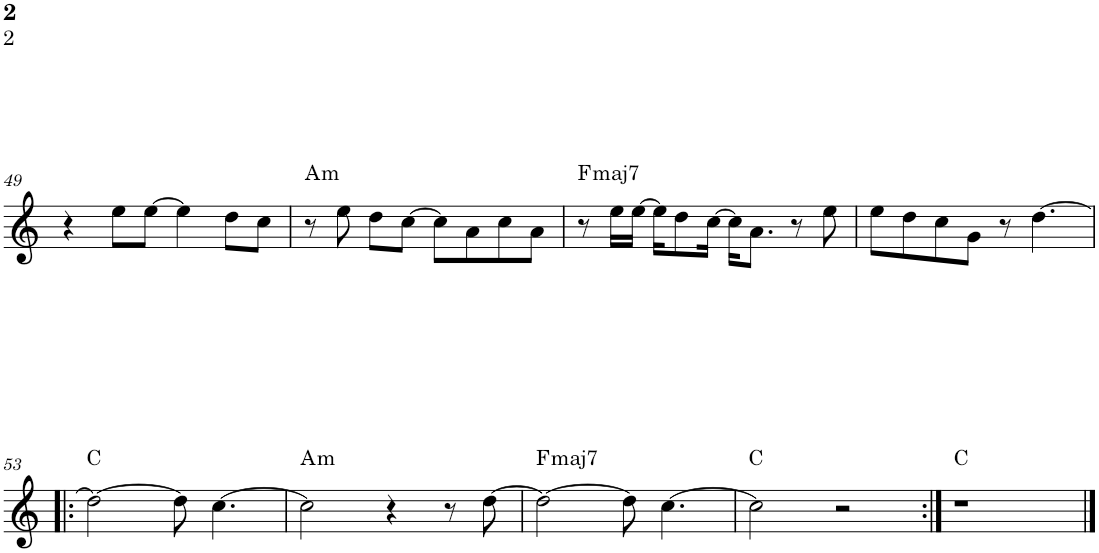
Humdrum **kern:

**kern	**harte
*part1	*part1
*staff1	*
*I"P1	*
!!LO:PB:g=z
*clefG2	*
*k[]	*
*M4/4	*
=49	=49
4r	.
8ee\L	.
[>8ee\J	.
4ee\]	.
8dd\L	.
8cc\J	.
=50	=50
!	!LO:H:kt=m
8r	A:min
8ee\	.
8dd\L	.
[>8cc\J	.
8cc\L]	.
8a\	.
8cc\	.
8a\J	.
=51	=51
!	!LO:H:kt=maj7
8r	F:maj7
16ee\LL	.
[>16ee\JJ	.
16ee\KL]	.
8dd\	.
[>16cc\Jk	.
16cc\KL]	.
8.a\J	.
8r	.
8ee\	.
=52	=52
8ee\L	.
8dd\	.
8cc\	.
8g\J	.
8r	.
[>4.dd\	.
!!LO:LB:g=z
=53!|:	=53!|:
2dd\_	C:maj
8dd\]	.
[>4.cc\	.
=54	=54
!	!LO:H:kt=m
2cc\]	A:min
4r	.
8r	.
[>8dd\	.
=55	=55
!	!LO:H:kt=maj7
2dd\_	F:maj7
8dd\]	.
[>4.cc\	.
=56	=56
2cc\]	C:maj
2r	.
=57:|!	=57:|!
1r	C:maj
==	==
*-	*-
